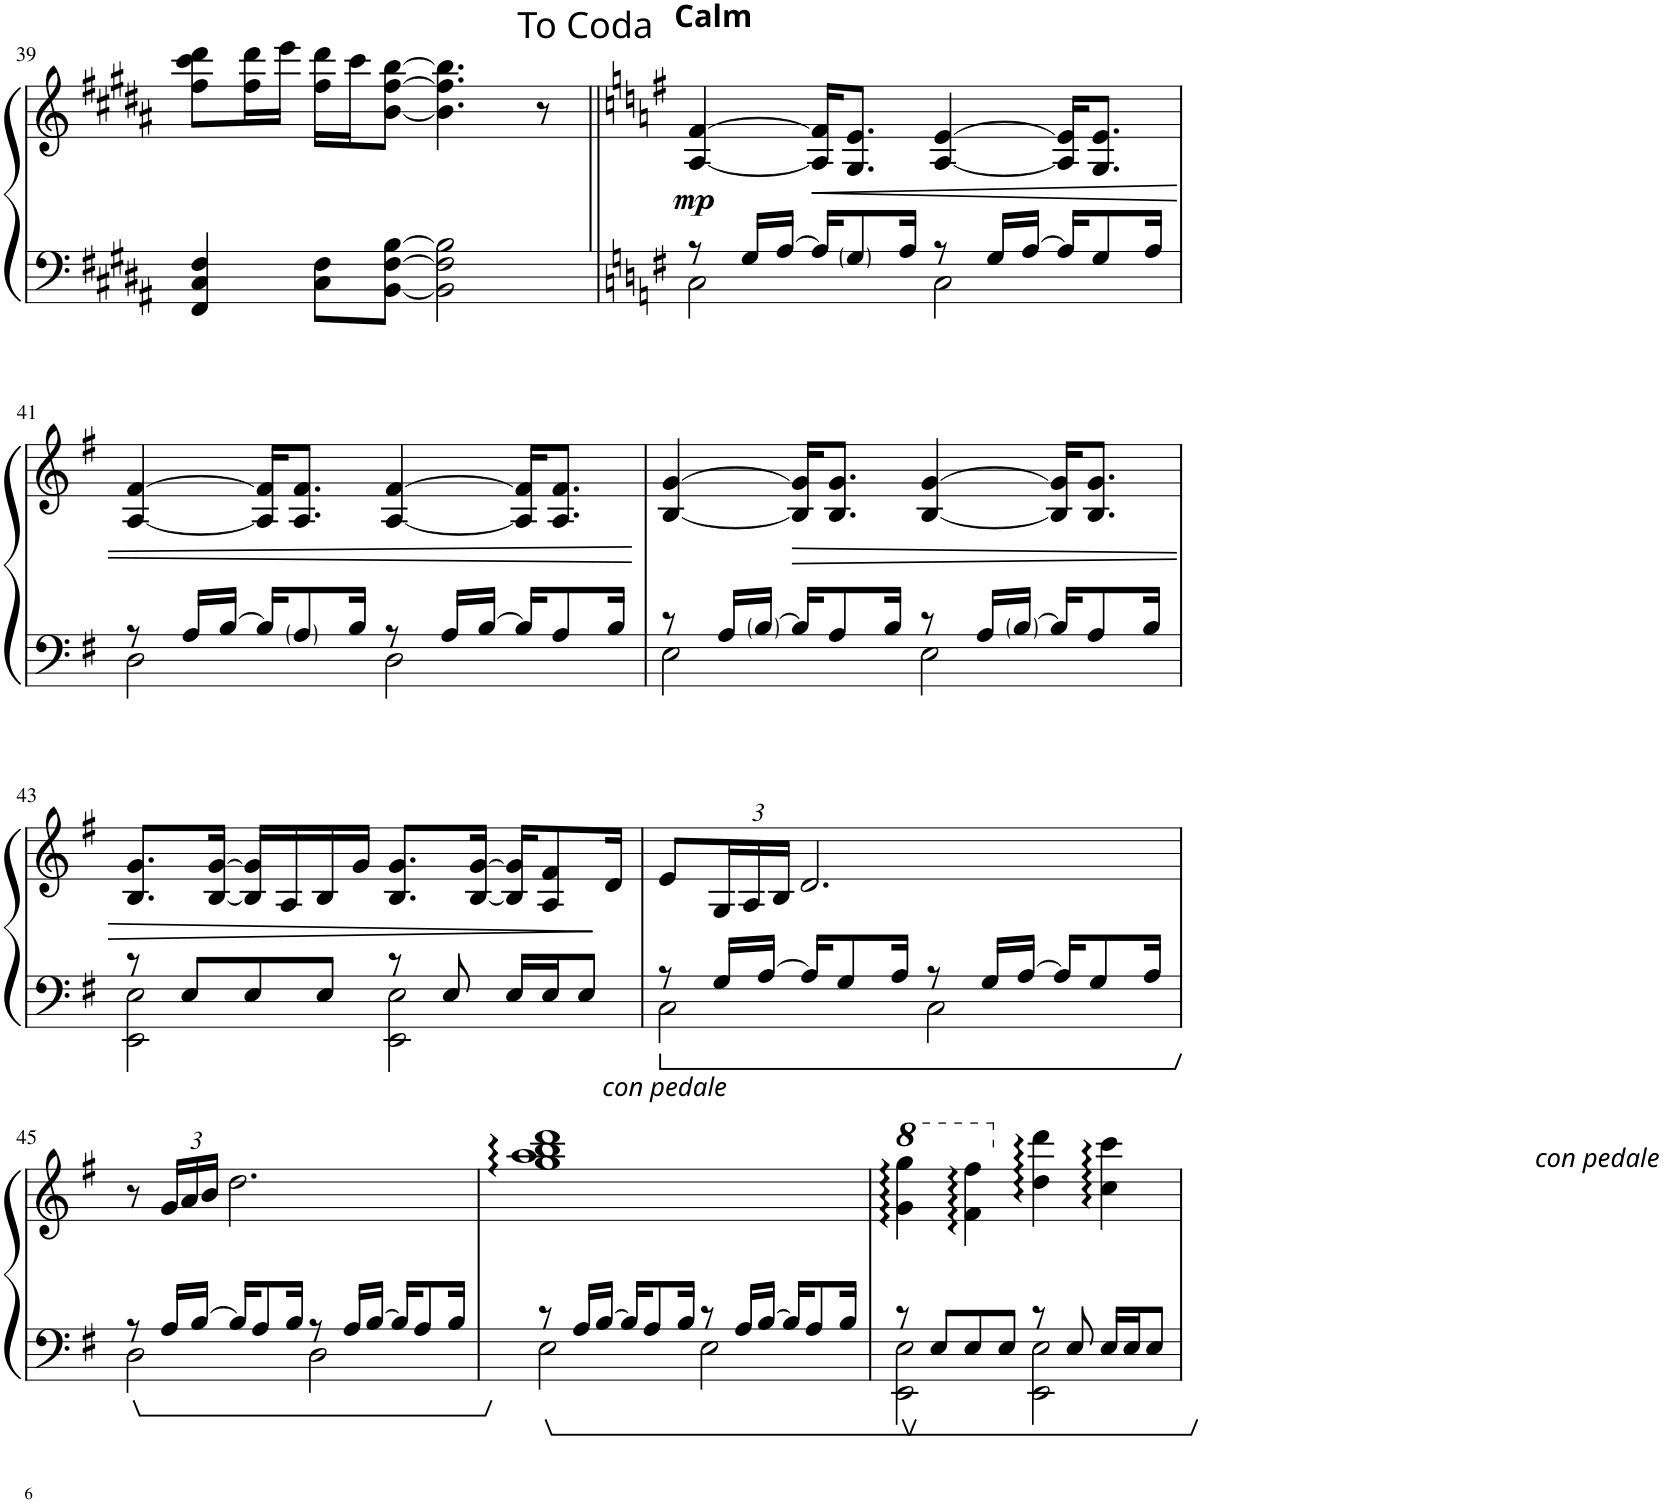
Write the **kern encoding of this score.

**kern	**kern	**dynam
*part1	*part1	*part1
*staff2	*staff1	*staff1/2
*I"Piano	*	*
*I'Pno.	*	*
!!LO:PB:g=z
*clefF4	*clefG2	*
*k[f#c#g#d#a#]	*k[f#c#g#d#a#]	*
*M4/4	*M4/4	*
*met(c)	*met(c)	*
=39	=39	=39
4FF#/ 4C#/ 4F#/	8ff#\ 8ccc#\ 8ddd#\L	.
.	16ff#\ 16ddd#\L	.
.	16eee\JJ	.
8C#\ 8F#\L	16ff#\ 16ddd#\LL	.
.	16ccc#\J	.
[8BB\ [8F#\ [8B\J	[8b\ [8ff#\ [8bb\J	.
2BB\] 2F#\] 2B\]	4.b\] 4.ff#\] 4.bb\]	.
.	8r	.
!	!LO:TX:a:t=<font size="14"/><font face="Fantique Four"/>To Coda	!
!LO:TX:a:t=<font size="14"/><font face="Fantique Four"/>To Coda	!	!
=40||	=40||	=40||
*k[f#]	*k[f#]	*
*^	*	*
!	!	!LO:TX:a:B:t=Calm	!
!LO:TX:b:i:t=con pedale	!	!	!
!	!	!	!LO:DY:b
8r	2C\	[4A/ [4f#/	mp
16G/LL	.	.	.
[16A/JJ	.	.	.
!	!	!	!LO:HP:b
16A/KL]	.	16A/] 16f#/]KL	<
8G/	.	8.G/ 8.e/J	.
16A/Jk	.	.	.
8r	2C\	[4A/ [4e/	.
16G/LL	.	.	.
[16A/JJ	.	.	.
16A/KL]	.	16A/] 16e/]KL	.
8G/	.	8.G/ 8.e/J	.
16A/Jk	.	.	.
!!LO:LB:g=z
=41	=41	=41	=41
8r	2D\	[4A/ [4f#/	.
16A/LL	.	.	.
[16B/JJ	.	.	.
16B/KL]	.	16A/] 16f#/]KL	.
8A/	.	8.A/ 8.f#/J	.
16B/Jk	.	.	.
8r	2D\	[4A/ [4f#/	.
16A/LL	.	.	.
[16B/JJ	.	.	.
16B/KL]	.	16A/] 16f#/]KL	.
8A/	.	8.A/ 8.f#/J	.
16B/Jk	.	.	.
*v	*v	*	*
.	.	[
=42	=42	=42
*^	*	*
8r	2E\	[4B/ [4g/	.
16A/LL	.	.	.
[16B/JJ	.	.	.
!	!	!	!LO:HP:b
16B/KL]	.	16B/] 16g/]KL	>
8A/	.	8.B/ 8.g/J	.
16B/Jk	.	.	.
8r	2E\	[4B/ [4g/	.
16A/LL	.	.	.
[16B/JJ	.	.	.
16B/KL]	.	16B/] 16g/]KL	.
8A/	.	8.B/ 8.g/J	.
16B/Jk	.	.	.
!!LO:LB:g=z
=43	=43	=43	=43
8r	2EE\ 2E\	8.B/ 8.g/L	.
8E/L	.	.	.
.	.	[16B/ [16g/Jk	.
8E/	.	16B/] 16g/]LL	.
.	.	16A/	.
8E/J	.	16B/	.
.	.	16g/JJ	.
8r	2EE\ 2E\	8.B/ 8.g/L	.
8E/	.	.	.
.	.	[16B/ [16g/Jk	.
16E/LL	.	16B/] 16g/]KL	.
16E/J	.	8A/ 8f#/	.
8E/J	.	.	.
.	.	16d/Jk	]
=44	=44	=44	=44
!LO:TX:b:i:t=con pedale	!	!	!
8r	2C\	8e/L	.
*	*	*Xbrackettup	*
16G/LL	.	24G/L	.
.	.	24A/	.
[16A/JJ	.	.	.
.	.	24B/JJ	.
16A/KL]	.	2.d/	.
8G/	.	.	.
16A/Jk	.	.	.
8r	2C\	.	.
16G/LL	.	.	.
[16A/JJ	.	.	.
16A/KL]	.	.	.
8G/	.	.	.
16A/Jk	.	.	.
!!LO:LB:g=z
=45	=45	=45	=45
8r	2D\	8r	.
16A/LL	.	24g/LL	.
.	.	24a/	.
[16B/JJ	.	.	.
.	.	24b/JJ	.
16B/KL]	.	2.dd\	.
8A/	.	.	.
16B/Jk	.	.	.
8r	2D\	.	.
16A/LL	.	.	.
[16B/JJ	.	.	.
16B/KL]	.	.	.
8A/	.	.	.
16B/Jk	.	.	.
=46	=46	=46	=46
8r	2E\	1gg 1aa 1bb 1ddd	.
16A/LL	.	.	.
[16B/JJ	.	.	.
16B/KL]	.	.	.
8A/	.	.	.
16B/Jk	.	.	.
8r	2E\	.	.
16A/LL	.	.	.
[16B/JJ	.	.	.
16B/KL]	.	.	.
8A/	.	.	.
16B/Jk	.	.	.
=47	=47	=47	=47
*	*	*8va	*
8r	2EE\ 2E\	4gg\ 4ggg\	.
8E/L	.	.	.
8E/	.	4ff#\ 4fff#\	.
8E/J	.	.	.
*	*	*X8va	*
8r	2EE\ 2E\	4dd\ 4ddd\	.
8E/	.	.	.
16E/LL	.	4cc\ 4ccc\	.
16E/J	.	.	.
8E/J	.	.	.
*v	*v	*	*
=	=	=
*-	*-	*-
